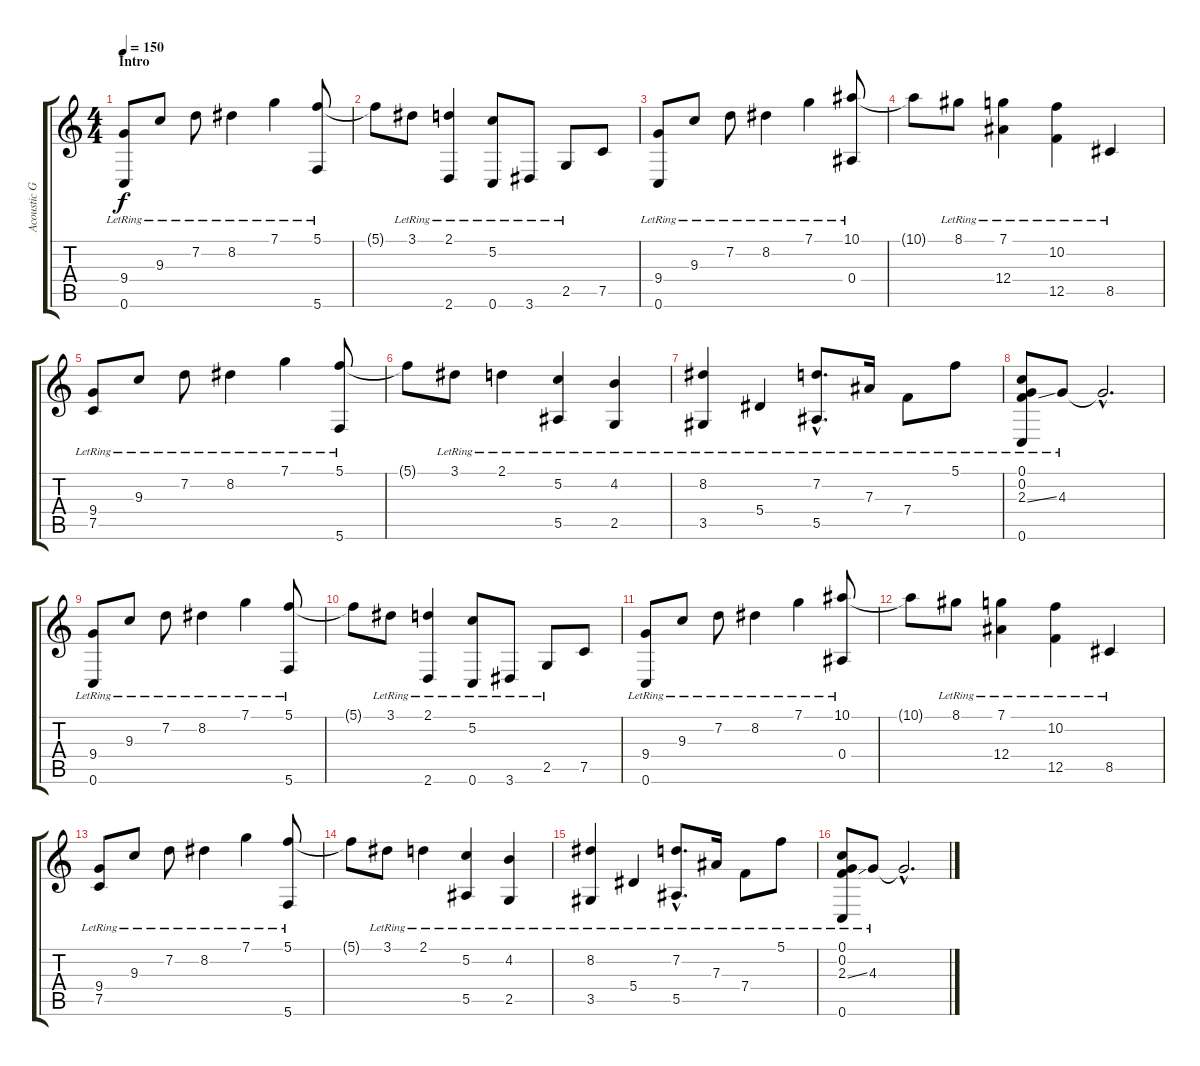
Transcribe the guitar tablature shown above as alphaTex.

\track ("Acoustic Guitar I" "Acoustic G") {instrument acousticguitarsteel}
\staff {score tabs}
\tuning (C4 G3 Eb3 Bb2 F2 C2) {hide}
\ts (4 4)
\section ("" "Intro")
\tempo 150
\clef g2
\ks c
(9.4{lr} 0.6{lr}).8{dy f instrument acousticguitarsteel} 9.3{lr}.8 7.2{lr}.8 8.2{lr}.4 7.1{lr}.4 (5.1{lr} 5.6{lr}).8 |
5.1{t}.8 3.1{lr}.8 (2.1{lr} 2.6).4 (5.2{lr} 0.6{lr}).8 3.6{lr}.8 2.5{lr}.8 7.5.8 |
(9.4{lr} 0.6{lr}).8 9.3{lr}.8 7.2{lr}.8 8.2{lr}.4 7.1{lr}.4 (10.1{lr} 0.4{lr}).8 |
10.1{t}.8 8.1{lr}.8 (7.1{lr} 12.4).4 (10.2{lr} 12.5).4 8.5{lr}.4 |
(9.4{lr} 7.5{lr}).8 9.3{lr}.8 7.2{lr}.8 8.2{lr}.4 7.1{lr}.4 (5.1{lr} 5.6{lr}).8 |
5.1{t}.8 3.1{lr}.8 2.1{lr}.4 (5.2{lr} 5.5).4 (4.2{lr} 2.5).4 |
(8.2{lr} 3.5{lr}).4 5.4{lr}.4 (7.2{hac lr} 5.5{hac lr}).8{d} 7.3{lr}.16 7.4{lr}.8 5.1{lr}.8 |
(0.1{lr} 0.2{lr} 2.3{ss} 0.6{lr}).8 4.3{lr}.8 4.3{hac t}.2{d} |
(9.4{lr} 0.6{lr}).8 9.3{lr}.8 7.2{lr}.8 8.2{lr}.4 7.1{lr}.4 (5.1{lr} 5.6{lr}).8 |
5.1{t}.8 3.1{lr}.8 (2.1{lr} 2.6).4 (5.2{lr} 0.6{lr}).8 3.6{lr}.8 2.5{lr}.8 7.5.8 |
(9.4{lr} 0.6{lr}).8 9.3{lr}.8 7.2{lr}.8 8.2{lr}.4 7.1{lr}.4 (10.1{lr} 0.4{lr}).8 |
10.1{t}.8 8.1{lr}.8 (7.1{lr} 12.4).4 (10.2{lr} 12.5).4 8.5{lr}.4 |
(9.4{lr} 7.5{lr}).8 9.3{lr}.8 7.2{lr}.8 8.2{lr}.4 7.1{lr}.4 (5.1{lr} 5.6{lr}).8 |
5.1{t}.8 3.1{lr}.8 2.1{lr}.4 (5.2{lr} 5.5).4 (4.2{lr} 2.5).4 |
(8.2{lr} 3.5{lr}).4 5.4{lr}.4 (7.2{hac lr} 5.5{hac lr}).8{d} 7.3{lr}.16 7.4{lr}.8 5.1{lr}.8 |
(0.1{lr} 0.2{lr} 2.3{ss} 0.6{lr}).8 4.3{lr}.8 4.3{hac t}.2{d}
